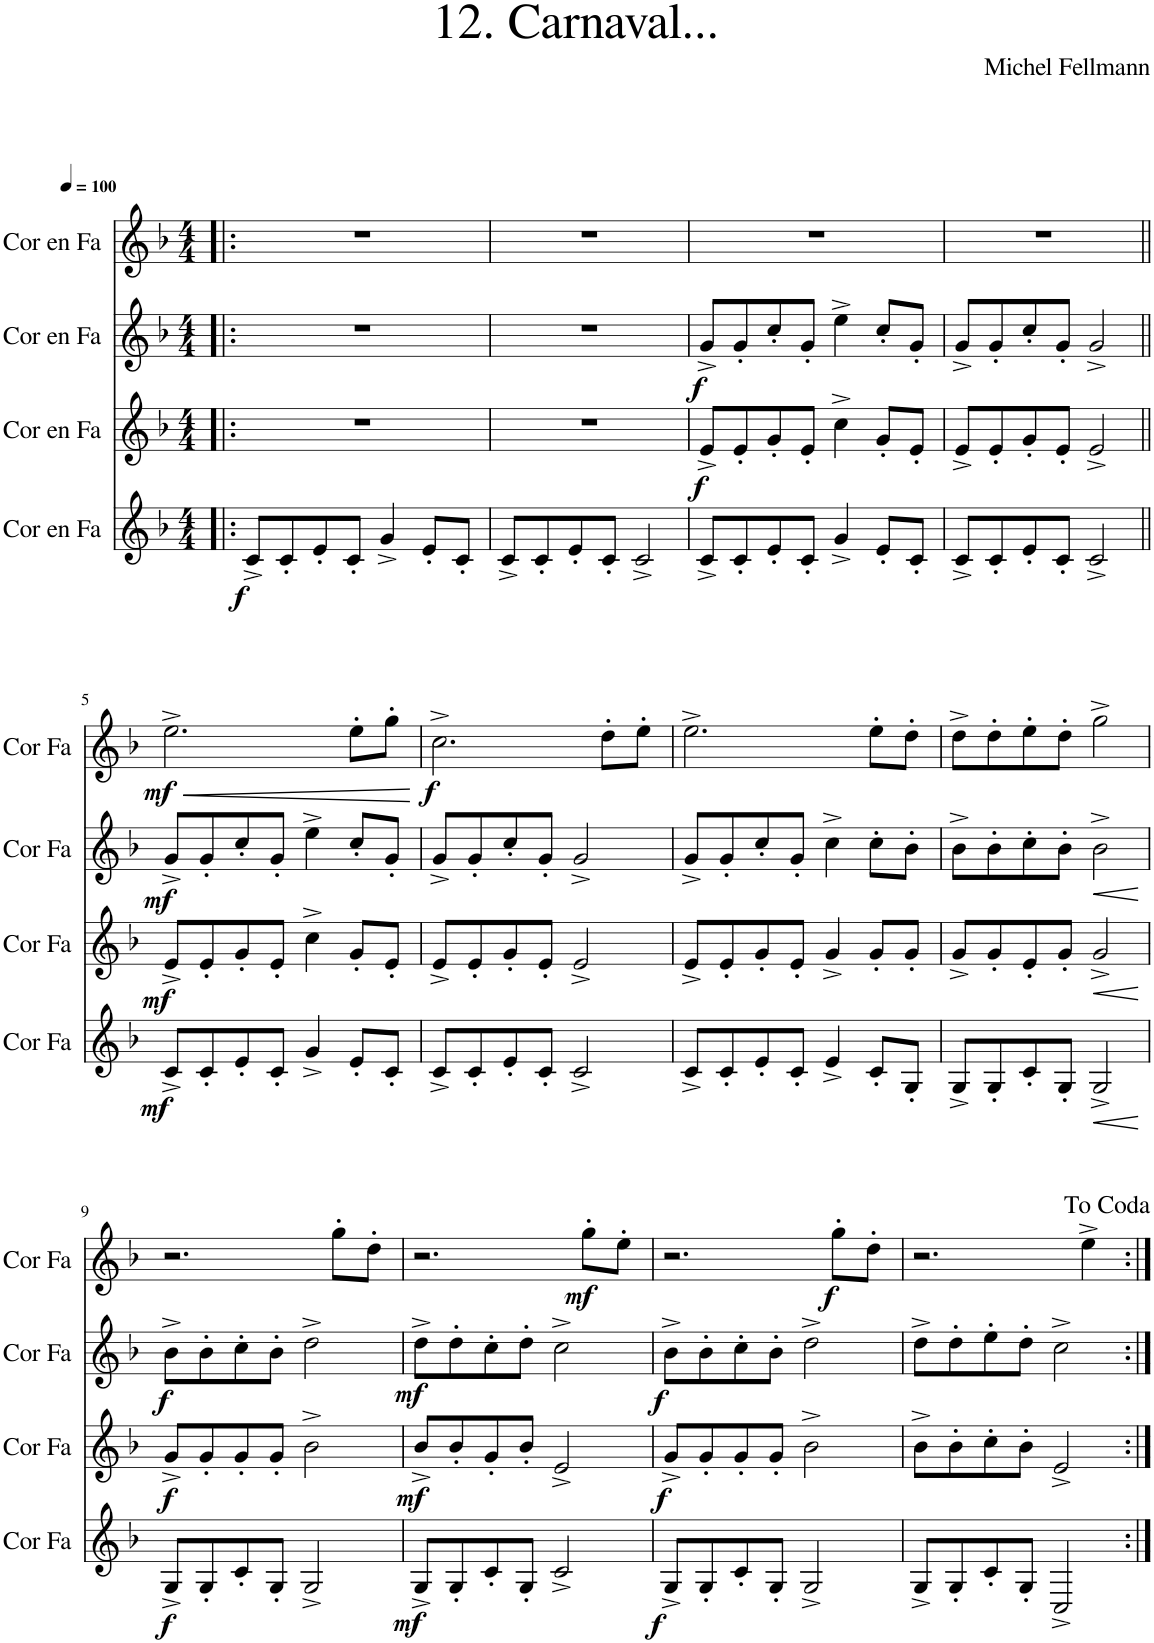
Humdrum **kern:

**kern	**dynam	**kern	**dynam	**kern	**dynam	**kern	**dynam
*part4	*part4	*part3	*part3	*part2	*part2	*part1	*part1
*staff4	*staff4	*staff3	*staff3	*staff2	*staff2	*staff1	*staff1
*I"Cor en Fa	*	*I"Cor en Fa	*	*I"Cor en Fa	*	*I"Cor en Fa	*
*I'Cor Fa	*	*I'Cor Fa	*	*I'Cor Fa	*	*I'Cor Fa	*
*clefG2	*	*clefG2	*	*clefG2	*	*clefG2	*
*Trd4c7	*	*Trd4c7	*	*Trd4c7	*	*Trd4c7	*
*k[b-]	*	*k[b-]	*	*k[b-]	*	*k[b-]	*
*M4/4	*	*M4/4	*	*M4/4	*	*M4/4	*
*MM100	*	*MM100	*	*MM100	*	*MM100	*
=1!|:	=1!|:	=1!|:	=1!|:	=1!|:	=1!|:	=1!|:	=1!|:
!	!LO:DY:b	!	!	!	!	!	!
8c^/L	f	1r	.	1r	.	1r	.
8c'/	.	.	.	.	.	.	.
8e'/	.	.	.	.	.	.	.
8c'/J	.	.	.	.	.	.	.
4g^/	.	.	.	.	.	.	.
8e'/L	.	.	.	.	.	.	.
8c'/J	.	.	.	.	.	.	.
=2	=2	=2	=2	=2	=2	=2	=2
8c^/L	.	1r	.	1r	.	1r	.
8c'/	.	.	.	.	.	.	.
8e'/	.	.	.	.	.	.	.
8c'/J	.	.	.	.	.	.	.
2c^/	.	.	.	.	.	.	.
=3	=3	=3	=3	=3	=3	=3	=3
!	!	!	!LO:DY:b	!	!LO:DY:b	!	!
8c^/L	.	8e^/L	f	8g^/L	f	1r	.
8c'/	.	8e'/	.	8g'/	.	.	.
8e'/	.	8g'/	.	8cc'/	.	.	.
8c'/J	.	8e'/J	.	8g'/J	.	.	.
4g^/	.	4cc^\	.	4ee^\	.	.	.
8e'/L	.	8g'/L	.	8cc'/L	.	.	.
8c'/J	.	8e'/J	.	8g'/J	.	.	.
=4	=4	=4	=4	=4	=4	=4	=4
8c^/L	.	8e^/L	.	8g^/L	.	1r	.
8c'/	.	8e'/	.	8g'/	.	.	.
8e'/	.	8g'/	.	8cc'/	.	.	.
8c'/J	.	8e'/J	.	8g'/J	.	.	.
2c^/	.	2e^/	.	2g^/	.	.	.
!!LO:LB:g=z
=5||	=5||	=5||	=5||	=5||	=5||	=5||	=5||
!	!LO:DY:b	!	!LO:DY:b	!	!LO:DY:b	!	!LO:HP:b
!	!	!	!	!	!	!	!LO:DY:n=1:b
8c^/L	mf	8e^/L	mf	8g^/L	mf	2.ee^\	< mf
8c'/	.	8e'/	.	8g'/	.	.	.
8e'/	.	8g'/	.	8cc'/	.	.	.
8c'/J	.	8e'/J	.	8g'/J	.	.	.
4g^/	.	4cc^\	.	4ee^\	.	.	.
8e'/L	.	8g'/L	.	8cc'/L	.	8ee'\L	.
8c'/J	.	8e'/J	.	8g'/J	.	8gg'\J	.
.	.	.	.	.	.	.	[
=6	=6	=6	=6	=6	=6	=6	=6
!	!	!	!	!	!	!	!LO:DY:b
8c^/L	.	8e^/L	.	8g^/L	.	2.cc^\	f
8c'/	.	8e'/	.	8g'/	.	.	.
8e'/	.	8g'/	.	8cc'/	.	.	.
8c'/J	.	8e'/J	.	8g'/J	.	.	.
2c^/	.	2e^/	.	2g^/	.	.	.
.	.	.	.	.	.	8dd'\L	.
.	.	.	.	.	.	8ee'\J	.
=7	=7	=7	=7	=7	=7	=7	=7
8c^/L	.	8e^/L	.	8g^/L	.	2.ee^\	.
8c'/	.	8e'/	.	8g'/	.	.	.
8e'/	.	8g'/	.	8cc'/	.	.	.
8c'/J	.	8e'/J	.	8g'/J	.	.	.
4e^/	.	4g^/	.	4cc^\	.	.	.
8c'/L	.	8g'/L	.	8cc'\L	.	8ee'\L	.
8G'/J	.	8g'/J	.	8b-'\J	.	8dd'\J	.
=8	=8	=8	=8	=8	=8	=8	=8
8G^/L	.	8g^/L	.	8b-^\L	.	8dd^\L	.
8G'/	.	8g'/	.	8b-'\	.	8dd'\	.
8c'/	.	8e'/	.	8cc'\	.	8ee'\	.
8G'/J	.	8g'/J	.	8b-'\J	.	8dd'\J	.
!	!LO:HP:b	!	!LO:HP:b	!	!LO:HP:b	!	!
2G^/	<	2g^/	<	2b-^\	<	2gg^\	.
.	[	.	[	.	[	.	.
!!LO:LB:g=z
=9	=9	=9	=9	=9	=9	=9	=9
!	!LO:DY:b	!	!LO:DY:b	!	!LO:DY:b	!	!
8G^/L	f	8g^/L	f	8b-^\L	f	2.r	.
8G'/	.	8g'/	.	8b-'\	.	.	.
8c'/	.	8g'/	.	8cc'\	.	.	.
8G'/J	.	8g'/J	.	8b-'\J	.	.	.
2G^/	.	2b-^\	.	2dd^\	.	.	.
.	.	.	.	.	.	8gg'\L	.
.	.	.	.	.	.	8dd'\J	.
=10	=10	=10	=10	=10	=10	=10	=10
!	!LO:DY:b	!	!LO:DY:b	!	!LO:DY:b	!	!
8G^/L	mf	8b-^/L	mf	8dd^\L	mf	2.r	.
8G'/	.	8b-'/	.	8dd'\	.	.	.
8c'/	.	8g'/	.	8cc'\	.	.	.
8G'/J	.	8b-'/J	.	8dd'\J	.	.	.
2c^/	.	2e^/	.	2cc^\	.	.	.
!	!	!	!	!	!	!	!LO:DY:b
.	.	.	.	.	.	8gg'\L	mf
.	.	.	.	.	.	8ee'\J	.
=11	=11	=11	=11	=11	=11	=11	=11
!	!LO:DY:b	!	!LO:DY:b	!	!LO:DY:b	!	!
8G^/L	f	8g^/L	f	8b-^\L	f	2.r	.
8G'/	.	8g'/	.	8b-'\	.	.	.
8c'/	.	8g'/	.	8cc'\	.	.	.
8G'/J	.	8g'/J	.	8b-'\J	.	.	.
2G^/	.	2b-^\	.	2dd^\	.	.	.
!	!	!	!	!	!	!	!LO:DY:b
.	.	.	.	.	.	8gg'\L	f
.	.	.	.	.	.	8dd'\J	.
=12	=12	=12	=12	=12	=12	=12	=12
8G^/L	.	8b-^\L	.	8dd^\L	.	2.r	.
8G'/	.	8b-'\	.	8dd'\	.	.	.
8c'/	.	8cc'\	.	8ee'\	.	.	.
8G'/J	.	8b-'\J	.	8dd'\J	.	.	.
2C^/	.	2e^/	.	2cc^\	.	.	.
.	.	.	.	.	.	4ee^\	.
=:|!	=:|!	=:|!	=:|!	=:|!	=:|!	=:|!	=:|!
*-	*-	*-	*-	*-	*-	*-	*-
